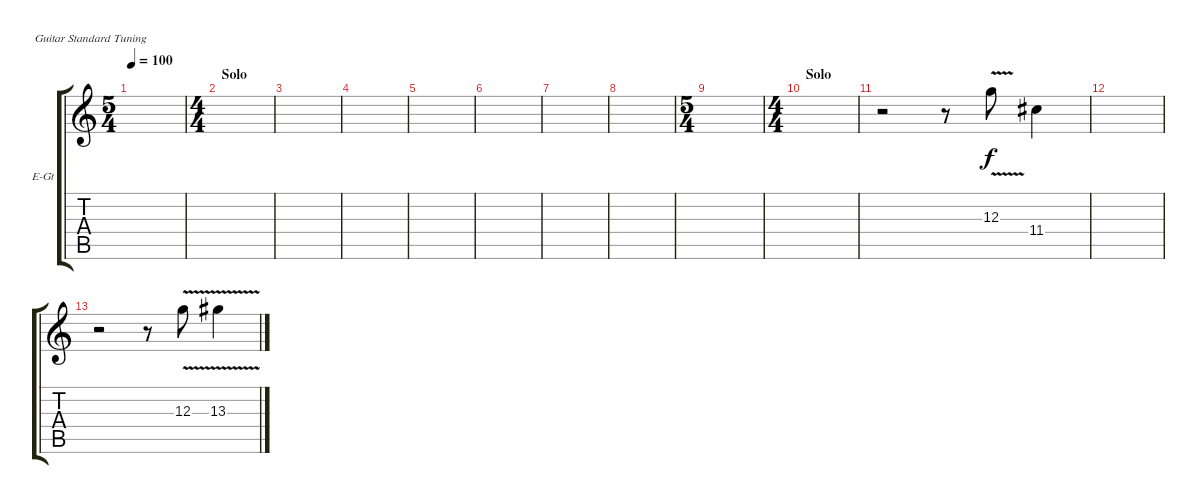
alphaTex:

\defaultSystemsLayout 4
\bracketExtendMode groupsimilarinstruments
\firstSystemTrackNameOrientation horizontal
\otherSystemsTrackNameOrientation horizontal
\track ("Wah" "E-Gt") {instrument overdrivenguitar}
\staff {score tabs}
\tuning (E4 B3 G3 D3 A2 E2)
\ts (5 4)
\tempo 100
\clef g2
\ks c
|
\ts (4 4)
\section ("" "Solo")
|
|
|
|
|
|
|
\ts (5 4)
|
\ts (4 4)
\section ("" "Solo")
|
r.2 r.8 12.3{v}.8 11.4.4 |
|
r.2 r.8 12.3{v}.8 13.3{v}.4
